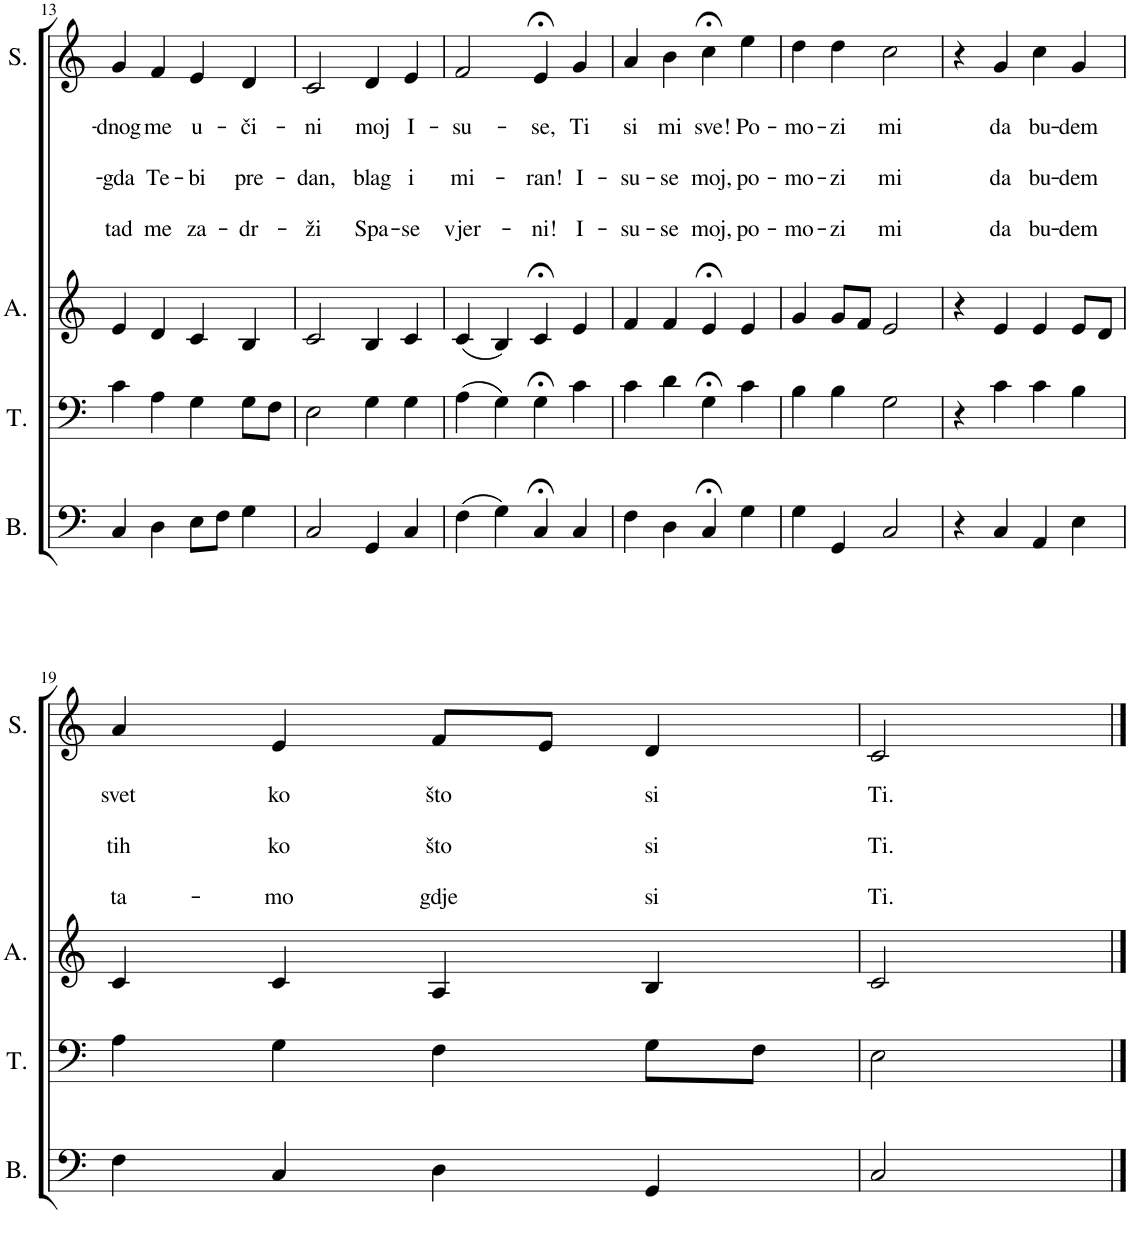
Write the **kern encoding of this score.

**kern	**kern	**kern	**kern	**text	**text	**text	**text	**text	**text
*part4	*part3	*part2	*part1	*part1	*part1	*part1	*part1	*part1	*part1
*staff4	*staff3	*staff2	*staff1	*staff1	*staff1	*staff1	*staff1	*staff1	*staff1
*I"Bass	*I"Tenor	*I"Alto	*I"Soprano	*	*	*	*	*	*
*I'B.	*I'T.	*I'A.	*I'S.	*	*	*	*	*	*
!!LO:PB:g=z
*clefF4	*clefF4	*clefG2	*clefG2	*	*	*	*	*	*
*k[]	*k[]	*k[]	*k[]	*	*	*	*	*	*
*M4/4	*M4/4	*M4/4	*M4/4	*	*	*	*	*	*
=13	=13	=13	=13	=13	=13	=13	=13	=13	=13
!	!	!	!	!	!LO:LY:b	!	!LO:LY:b	!	!LO:LY:b
4C/	4c\	4e/	4g/	.	-dnog	.	-gda	.	tad
!	!	!	!	!	!LO:LY:b	!	!LO:LY:b	!	!LO:LY:b
4D\	4A\	4d/	4f/	.	me	.	Te-	.	me
!	!	!	!	!	!LO:LY:b	!	!LO:LY:b	!	!LO:LY:b
8E\L	4G\	4c/	4e/	.	u-	.	-bi	.	za-
8F\J	.	.	.	.	.	.	.	.	.
!	!	!	!	!	!LO:LY:b	!	!LO:LY:b	!	!LO:LY:b
4G\	8G\L	4B/	4d/	.	-či-	.	pre-	.	-dr-
.	8F\J	.	.	.	.	.	.	.	.
=14	=14	=14	=14	=14	=14	=14	=14	=14	=14
!	!	!	!	!	!LO:LY:b	!	!LO:LY:b	!	!LO:LY:b
2C/	2E\	2c/	2c/	.	-ni	.	-dan,	.	-ži
!	!	!	!	!	!LO:LY:b	!	!LO:LY:b	!	!LO:LY:b
4GG/	4G\	4B/	4d/	.	moj	.	blag	.	Spa-
!	!	!	!	!	!LO:LY:b	!	!LO:LY:b	!	!LO:LY:b
4C/	4G\	4c/	4e/	.	I-	.	i	.	-se
=15	=15	=15	=15	=15	=15	=15	=15	=15	=15
!	!	!	!	!	!LO:LY:b	!	!LO:LY:b	!	!LO:LY:b
(4F\	(4A\	(4c/	2f/	.	-su-	.	mi-	.	vjer-
4G\)	4G\)	4B/)	.	.	.	.	.	.	.
!	!	!	!	!	!LO:LY:b	!	!LO:LY:b	!	!LO:LY:b
4C;</	4G;<\	4c;</	4e;</	.	-se,	.	-ran!	.	-ni!
!	!	!	!	!	!LO:LY:b	!	!LO:LY:b	!	!LO:LY:b
4C/	4c\	4e/	4g/	.	Ti	.	I-	.	I-
=16	=16	=16	=16	=16	=16	=16	=16	=16	=16
!	!	!	!	!	!LO:LY:b	!	!LO:LY:b	!	!LO:LY:b
4F\	4c\	4f/	4a/	.	si	.	-su-	.	-su-
!	!	!	!	!	!LO:LY:b	!	!LO:LY:b	!	!LO:LY:b
4D\	4d\	4f/	4b\	.	mi	.	-se	.	-se
!	!	!	!	!	!LO:LY:b	!	!LO:LY:b	!	!LO:LY:b
4C;</	4G;<\	4e;</	4cc;<\	.	sve!	.	moj,	.	moj,
!	!	!	!	!	!LO:LY:b	!	!LO:LY:b	!	!LO:LY:b
4G\	4c\	4e/	4ee\	.	Po-	.	po-	.	po-
=17	=17	=17	=17	=17	=17	=17	=17	=17	=17
!	!	!	!	!	!LO:LY:b	!	!LO:LY:b	!	!LO:LY:b
4G\	4B\	4g/	4dd\	.	-mo-	.	-mo-	.	-mo-
!	!	!	!	!	!LO:LY:b	!	!LO:LY:b	!	!LO:LY:b
4GG/	4B\	8g/L	4dd\	.	-zi	.	-zi	.	-zi
.	.	8f/J	.	.	.	.	.	.	.
!	!	!	!	!	!LO:LY:b	!	!LO:LY:b	!	!LO:LY:b
2C/	2G\	2e/	2cc\	.	mi	.	mi	.	mi
=18	=18	=18	=18	=18	=18	=18	=18	=18	=18
4r	4r	4r	4r	.	.	.	.	.	.
!	!	!	!	!	!LO:LY:b	!	!LO:LY:b	!	!LO:LY:b
4C/	4c\	4e/	4g/	.	da	.	da	.	da
!	!	!	!	!	!LO:LY:b	!	!LO:LY:b	!	!LO:LY:b
4AA/	4c\	4e/	4cc\	.	bu-	.	bu-	.	bu-
!	!	!	!	!	!LO:LY:b	!	!LO:LY:b	!	!LO:LY:b
4E\	4B\	8e/L	4g/	.	-dem	.	-dem	.	-dem
.	.	8d/J	.	.	.	.	.	.	.
!!LO:LB:g=z
=19	=19	=19	=19	=19	=19	=19	=19	=19	=19
!	!	!	!	!	!LO:LY:b	!	!LO:LY:b	!	!LO:LY:b
4F\	4A\	4c/	4a/	.	svet	.	tih	.	ta-
!	!	!	!	!	!LO:LY:b	!	!LO:LY:b	!	!LO:LY:b
4C/	4G\	4c/	4e/	.	ko	.	ko	.	-mo
!	!	!	!	!	!LO:LY:b	!	!LO:LY:b	!	!LO:LY:b
4D\	4F\	4A/	8f/L	.	što	.	što	.	gdje
.	.	.	8e/J	.	.	.	.	.	.
!	!	!	!	!	!LO:LY:b	!	!LO:LY:b	!	!LO:LY:b
4GG/	8G\L	4B/	4d/	.	si	.	si	.	si
.	8F\J	.	.	.	.	.	.	.	.
=20	=20	=20	=20	=20	=20	=20	=20	=20	=20
!	!	!	!	!	!LO:LY:b	!	!LO:LY:b	!	!LO:LY:b
2C/	2E\	2c/	2c/	.	Ti.	.	Ti.	.	Ti.
==	==	==	==	==	==	==	==	==	==
*-	*-	*-	*-	*-	*-	*-	*-	*-	*-
